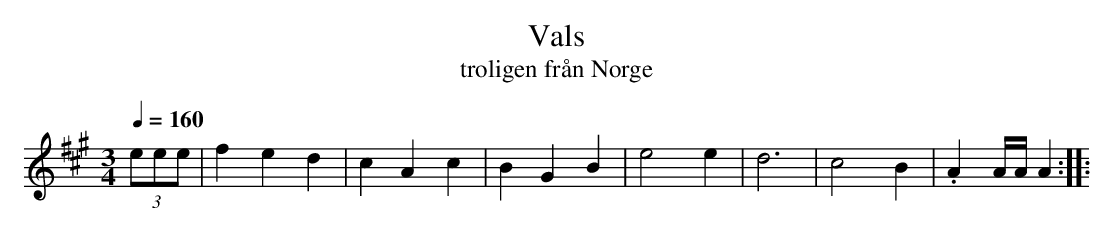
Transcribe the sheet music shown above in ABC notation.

X:1
T:Vals
T:troligen från Norge
M:3/4
L:1/4
K:A
Q:160
(3e/e/e/ | f e d | c A c | B G B | e2 e | d3 | c2 B | .A A/4A/4 A ::
